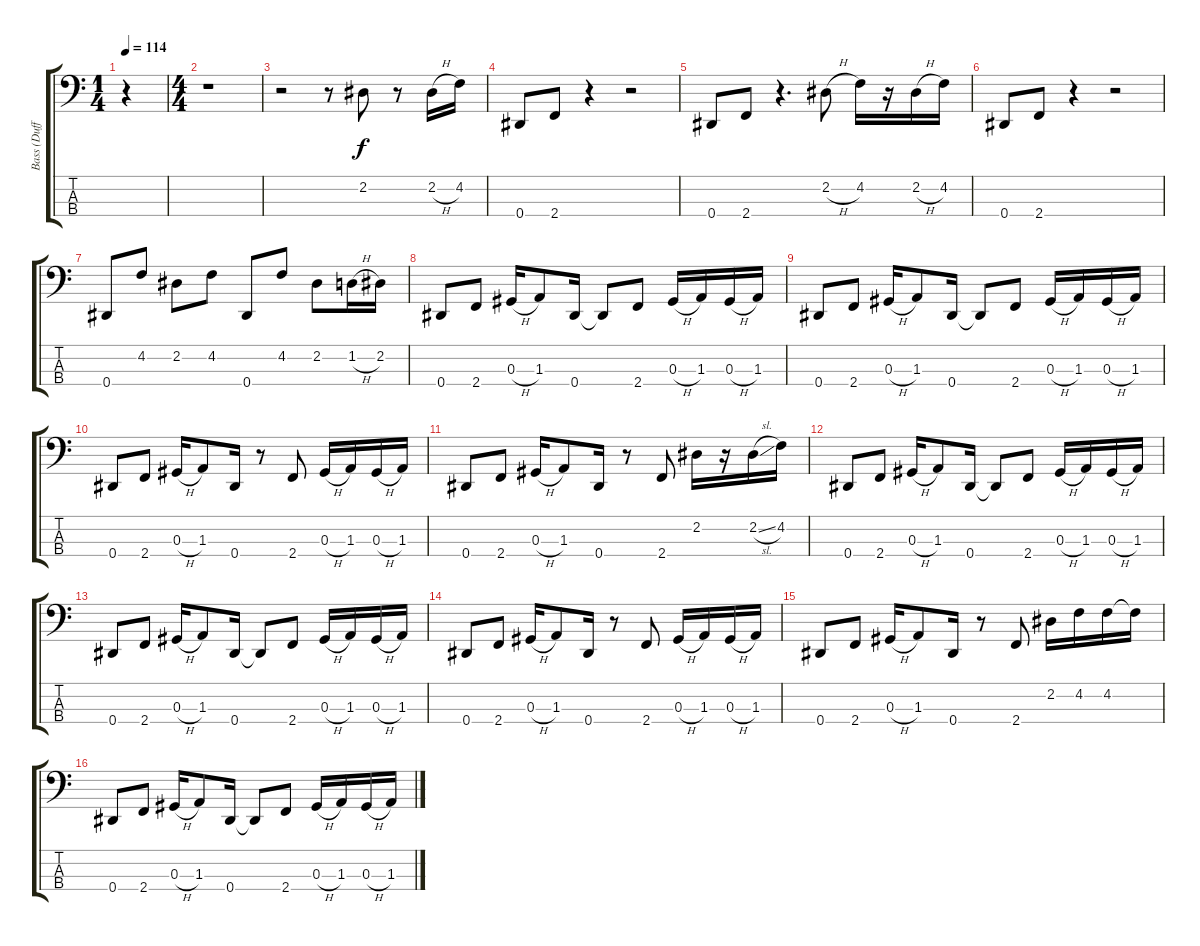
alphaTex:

\track ("Bass (Duff)" "Bass (Duff") {instrument electricbasspick}
\staff {score tabs}
\tuning (Gb2 Db2 Ab1 Eb1) {hide}
\ts (1 4)
\tempo 114
\clef f4
\ks c
r.4{dy f instrument electricbasspick} |
\ts (4 4)
r.1 |
r.2 r.8 2.2.8 r.8 2.2{h}.16 4.2.16 |
0.4.8 2.4.8 r.4 r.2 |
0.4.8 2.4.8 r.4{d} 2.2{h}.8 4.2.16 r.16 2.2{h}.16 4.2.16 |
0.4.8 2.4.8 r.4 r.2 |
0.4.8 4.2.8 2.2.8 4.2.8 0.4.8 4.2.8 2.2.8 1.2{h}.16 2.2.16 |
0.4.8 2.4.8 0.3{h}.16 1.3.8 0.4.16 0.4{t}.8 2.4.8 0.3{h}.16 1.3.16 0.3{h}.16 1.3.16 |
0.4.8 2.4.8 0.3{h}.16 1.3.8 0.4.16 0.4{t}.8 2.4.8 0.3{h}.16 1.3.16 0.3{h}.16 1.3.16 |
0.4.8 2.4.8 0.3{h}.16 1.3.8 0.4.16 r.8 2.4.8 0.3{h}.16 1.3.16 0.3{h}.16 1.3.16 |
0.4.8 2.4.8 0.3{h}.16 1.3.8 0.4.16 r.8 2.4.8 2.2.16 r.16 2.2{sl}.16 4.2.16 |
0.4.8 2.4.8 0.3{h}.16 1.3.8 0.4.16 0.4{t}.8 2.4.8 0.3{h}.16 1.3.16 0.3{h}.16 1.3.16 |
0.4.8 2.4.8 0.3{h}.16 1.3.8 0.4.16 0.4{t}.8 2.4.8 0.3{h}.16 1.3.16 0.3{h}.16 1.3.16 |
0.4.8 2.4.8 0.3{h}.16 1.3.8 0.4.16 r.8 2.4.8 0.3{h}.16 1.3.16 0.3{h}.16 1.3.16 |
0.4.8 2.4.8 0.3{h}.16 1.3.8 0.4.16 r.8 2.4.8 2.2.16 4.2.16 4.2.16 4.2{t}.16 |
0.4.8 2.4.8 0.3{h}.16 1.3.8 0.4.16 0.4{t}.8 2.4.8 0.3{h}.16 1.3.16 0.3{h}.16 1.3.16
